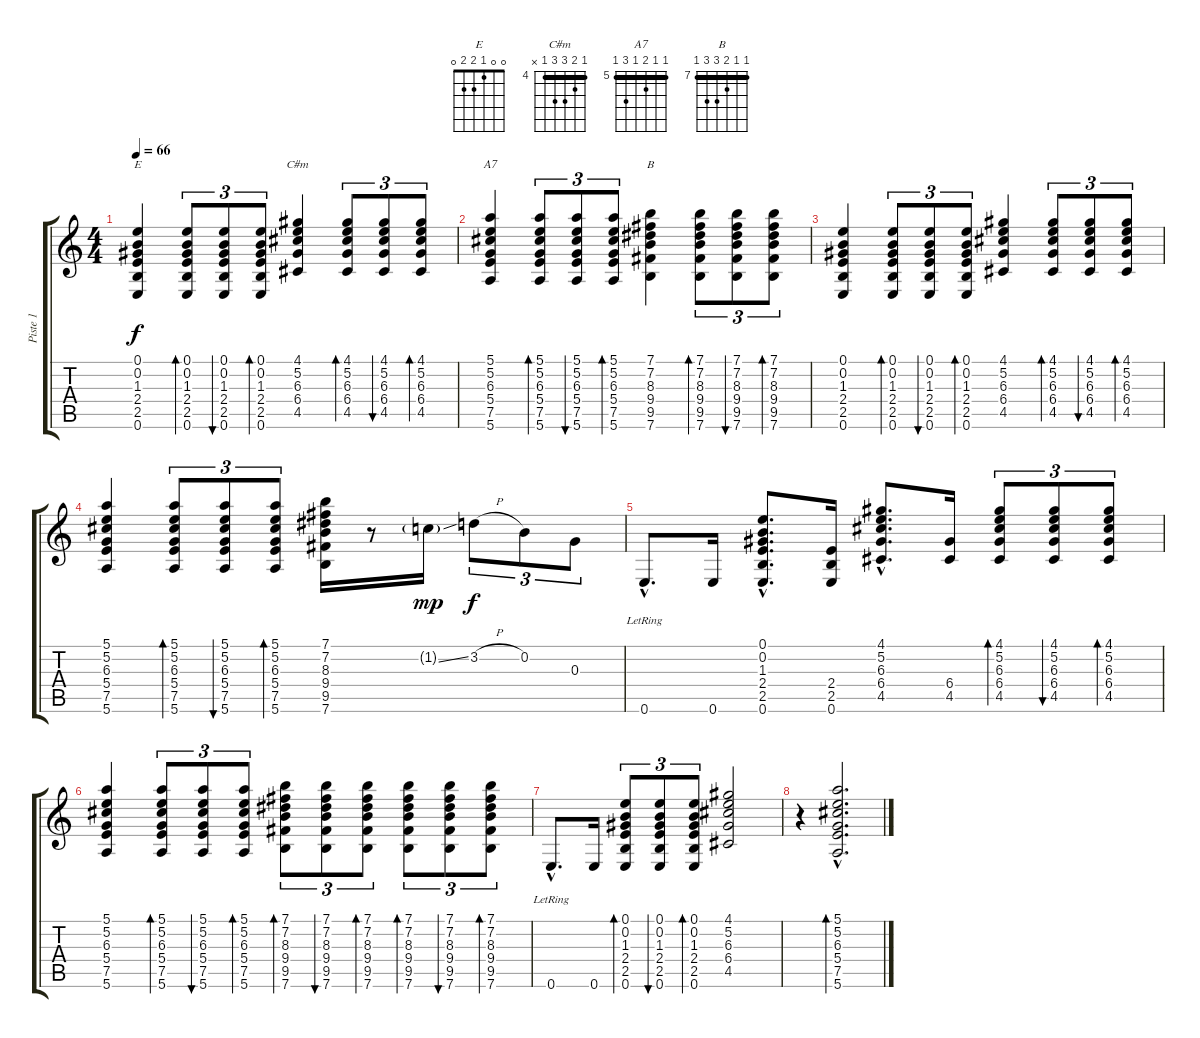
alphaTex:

\track ("Piste 1" "Piste 1") {instrument acousticguitarnylon}
\staff {score tabs}
\tuning (E4 B3 G3 D3 A2 E2) {hide}
\chord ("E" 0 0 1 2 2 0)
\chord ("C#m" 4 5 6 6 4 x) {firstfret 4 barre 4}
\chord ("A7" 5 5 6 5 7 5) {firstfret 5 barre 5}
\chord ("B" 7 7 8 9 9 7) {firstfret 7 barre 7}
\ts (4 4)
\tempo 66
\clef g2
\ks c
(0.1 0.2 1.3 2.4 2.5 0.6).4{ch "E" dy f} (0.1 0.2 1.3 2.4 2.5 0.6).8{tu (3 2) bd 30} (0.1 0.2 1.3 2.4 2.5 0.6).8{tu (3 2) bu 30} (0.1 0.2 1.3 2.4 2.5 0.6).8{tu (3 2) bd 30} (4.1 5.2 6.3 6.4 4.5).4{ch "C#m"} (4.1 5.2 6.3 6.4 4.5).8{tu (3 2) bd 30} (4.1 5.2 6.3 6.4 4.5).8{tu (3 2) bu 30} (4.1 5.2 6.3 6.4 4.5).8{tu (3 2) bd 30} |
(5.1 5.2 6.3 5.4 7.5 5.6).4{ch "A7"} (5.1 5.2 6.3 5.4 7.5 5.6).8{tu (3 2) bd 30} (5.1 5.2 6.3 5.4 7.5 5.6).8{tu (3 2) bu 30} (5.1 5.2 6.3 5.4 7.5 5.6).8{tu (3 2) bd 30} (7.1 7.2 8.3 9.4 9.5 7.6).4{ch "B"} (7.1 7.2 8.3 9.4 9.5 7.6).8{tu (3 2) bd 30} (7.1 7.2 8.3 9.4 9.5 7.6).8{tu (3 2) bu 30} (7.1 7.2 8.3 9.4 9.5 7.6).8{tu (3 2) bd 30} |
(0.1 0.2 1.3 2.4 2.5 0.6).4 (0.1 0.2 1.3 2.4 2.5 0.6).8{tu (3 2) bd 30} (0.1 0.2 1.3 2.4 2.5 0.6).8{tu (3 2) bu 30} (0.1 0.2 1.3 2.4 2.5 0.6).8{tu (3 2) bd 30} (4.1 5.2 6.3 6.4 4.5).4 (4.1 5.2 6.3 6.4 4.5).8{tu (3 2) bd 30} (4.1 5.2 6.3 6.4 4.5).8{tu (3 2) bu 30} (4.1 5.2 6.3 6.4 4.5).8{tu (3 2) bd 30} |
(5.1 5.2 6.3 5.4 7.5 5.6).4 (5.1 5.2 6.3 5.4 7.5 5.6).8{tu (3 2) bd 30} (5.1 5.2 6.3 5.4 7.5 5.6).8{tu (3 2) bu 30} (5.1 5.2 6.3 5.4 7.5 5.6).8{tu (3 2) bd 30} (7.1 7.2 8.3 9.4 9.5 7.6).16 r.8 1.2{ss g}.16{dy mp} 3.2{h}.8{tu (3 2) dy f} 0.2.8{tu (3 2)} 0.3.8{tu (3 2)} |
0.6{hac lr}.8{d} 0.6.16 (0.1{hac} 0.2{hac} 1.3{hac} 2.4{hac} 2.5{hac} 0.6{hac}).8{d} (2.4 2.5 0.6).16 (4.1{hac} 5.2{hac} 6.3{hac} 6.4{hac} 4.5{hac}).8{d} (6.4 4.5).16 (4.1 5.2 6.3 6.4 4.5).8{tu (3 2) bd 30} (4.1 5.2 6.3 6.4 4.5).8{tu (3 2) bu 30} (4.1 5.2 6.3 6.4 4.5).8{tu (3 2) bd 30} |
(5.1 5.2 6.3 5.4 7.5 5.6).4 (5.1 5.2 6.3 5.4 7.5 5.6).8{tu (3 2) bd 30} (5.1 5.2 6.3 5.4 7.5 5.6).8{tu (3 2) bu 30} (5.1 5.2 6.3 5.4 7.5 5.6).8{tu (3 2) bd 30} (7.1 7.2 8.3 9.4 9.5 7.6).8{tu (3 2) bd 30} (7.1 7.2 8.3 9.4 9.5 7.6).8{tu (3 2) bu 30} (7.1 7.2 8.3 9.4 9.5 7.6).8{tu (3 2) bd 30} (7.1 7.2 8.3 9.4 9.5 7.6).8{tu (3 2) bd 30} (7.1 7.2 8.3 9.4 9.5 7.6).8{tu (3 2) bu 30} (7.1 7.2 8.3 9.4 9.5 7.6).8{tu (3 2) bd 30} |
0.6{hac lr}.8{d} 0.6.16 (0.1 0.2 1.3 2.4 2.5 0.6).8{tu (3 2) bd 30} (0.1 0.2 1.3 2.4 2.5 0.6).8{tu (3 2) bu 30} (0.1 0.2 1.3 2.4 2.5 0.6).8{tu (3 2) bd 30} (4.1 5.2 6.3 6.4 4.5).2 |
r.4 (5.1{hac} 5.2{hac} 6.3{hac} 5.4{hac} 7.5{hac} 5.6{hac}).2{d bd 120}
